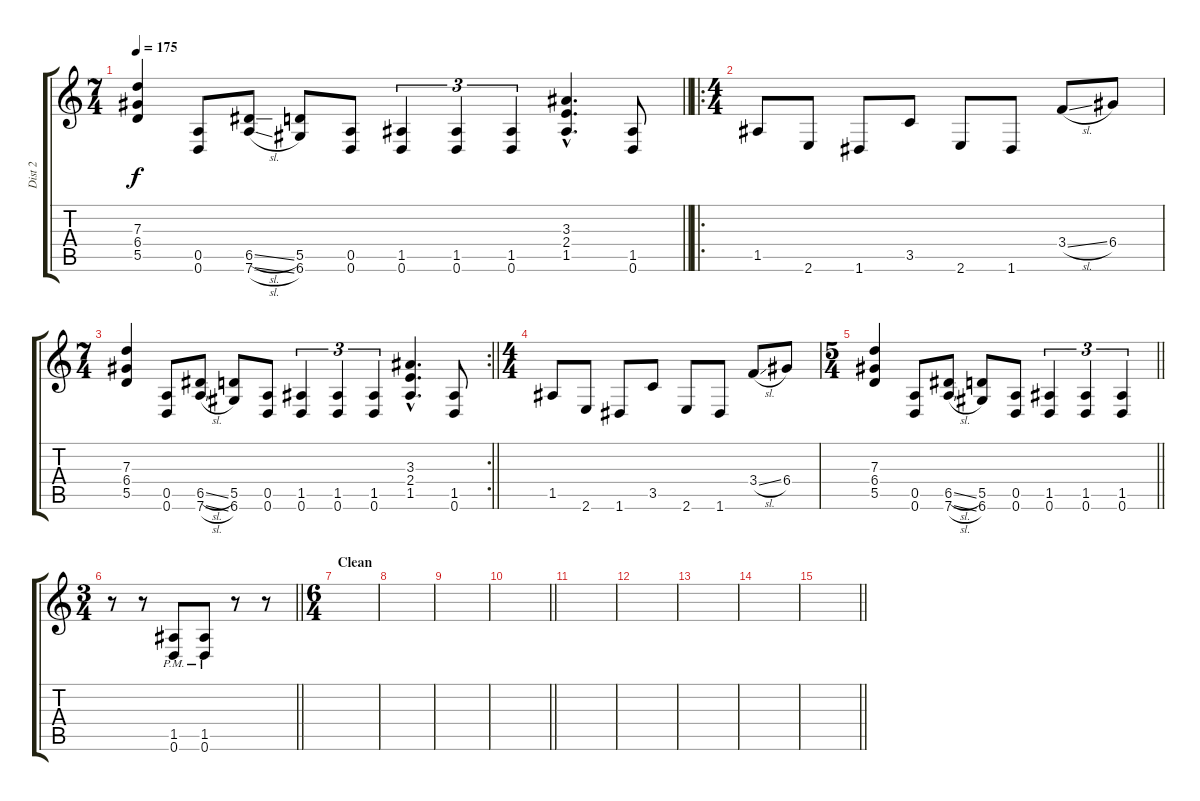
\track ("Dist 2" "Dist 2") {instrument distortionguitar}
\staff {score tabs}
\tuning (E4 B3 G3 D3 A2 D2) {hide}
\ts (7 4)
\tempo 175
\clef g2
\barLineRight lightlight
\ks c
(7.3 6.4 5.5).4{dy f} (0.5 0.6).8 (6.5{sl} 7.6{sl}).8 (5.5 6.6).8 (0.5 0.6).8 (1.5 0.6).4{tu (3 2)} (1.5 0.6).4{tu (3 2)} (1.5 0.6).4{tu (3 2)} (3.3{hac} 2.4{hac} 1.5{hac}).4{d} (1.5 0.6).8 |
\ro
\ts (4 4)
1.5.8 2.6.8 1.6.8 3.5.8 2.6.8 1.6.8 3.4{sl}.8 6.4.8 |
\rc 2
\ts (7 4)
\barLineRight lightlight
(7.3 6.4 5.5).4 (0.5 0.6).8 (6.5{sl} 7.6{sl}).8 (5.5 6.6).8 (0.5 0.6).8 (1.5 0.6).4{tu (3 2)} (1.5 0.6).4{tu (3 2)} (1.5 0.6).4{tu (3 2)} (3.3{hac} 2.4{hac} 1.5{hac}).4{d} (1.5 0.6).8 |
\ts (4 4)
1.5.8 2.6.8 1.6.8 3.5.8 2.6.8 1.6.8 3.4{sl}.8 6.4.8 |
\ts (5 4)
\barLineRight lightlight
(7.3 6.4 5.5).4 (0.5 0.6).8 (6.5{sl} 7.6{sl}).8 (5.5 6.6).8 (0.5 0.6).8 (1.5 0.6).4{tu (3 2)} (1.5 0.6).4{tu (3 2)} (1.5 0.6).4{tu (3 2)} |
\ts (3 4)
\barLineRight lightlight
r.8 r.8 (1.5{pm} 0.6{pm}).8 (1.5{pm} 0.6{pm}).8 r.8 r.8 |
\ts (6 4)
\section ("" "Clean")
|
|
|
\barLineRight lightlight
|
|
|
|
|
\barLineRight lightlight
